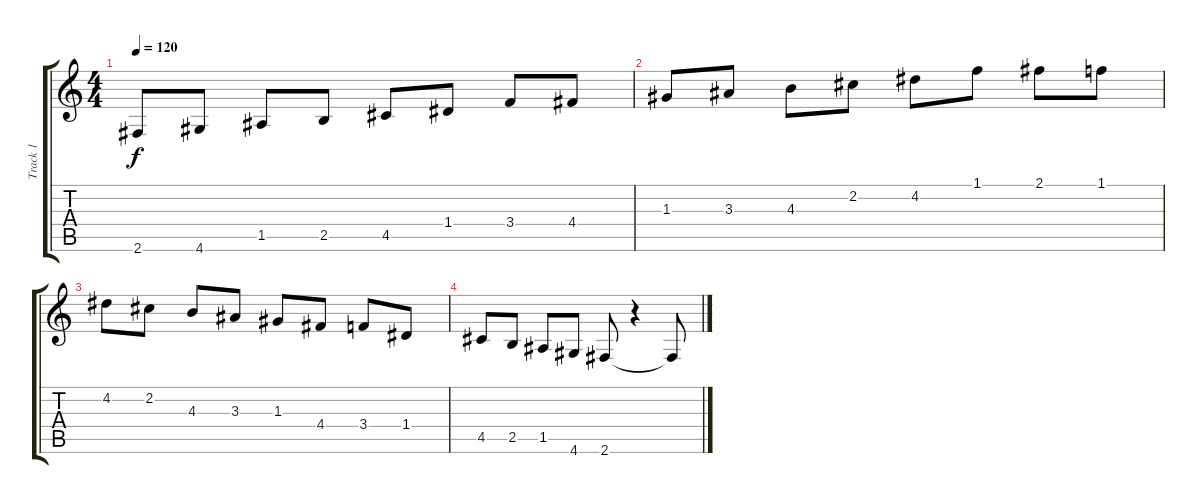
\track ("Track 1" "Track 1") {instrument acousticguitarsteel}
\staff {score tabs}
\tuning (E4 B3 G3 D3 A2 E2) {hide}
\ts (4 4)
\tempo 120
\clef g2
\ks c
2.6.8{dy f instrument acousticguitarsteel} 4.6.8 1.5.8 2.5.8 4.5.8 1.4.8 3.4.8 4.4.8 |
1.3.8 3.3.8 4.3.8 2.2.8 4.2.8 1.1.8 2.1.8 1.1.8 |
4.2.8 2.2.8 4.3.8 3.3.8 1.3.8 4.4.8 3.4.8 1.4.8 |
4.5.8 2.5.8 1.5.8 4.6.8 2.6.8 r.4 2.6{t}.8
